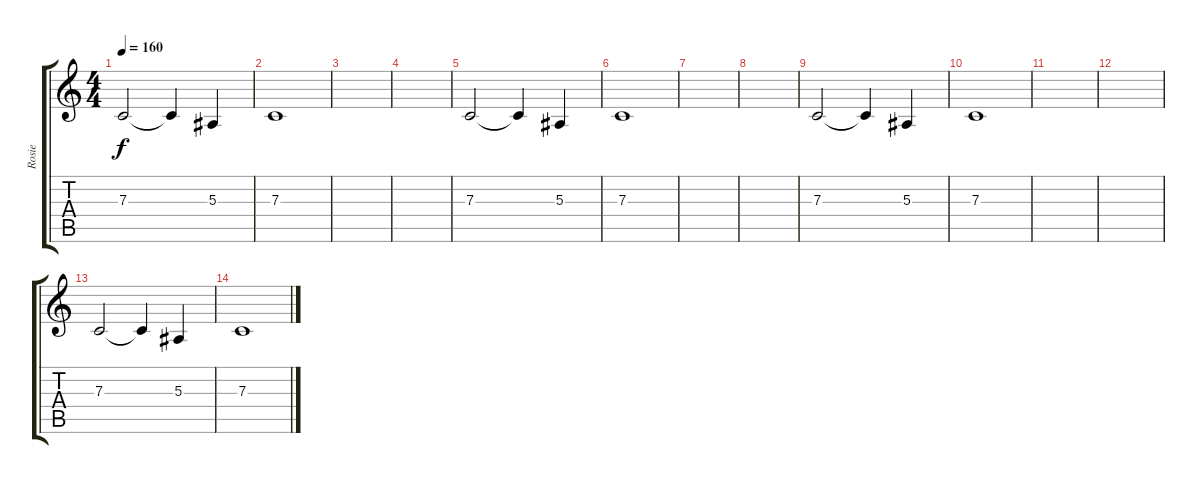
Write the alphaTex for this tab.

\track ("Rosie" "Rosie") {instrument choiraahs}
\staff {score tabs}
\tuning (D4 A3 F3 C3 G2 D2) {hide}
\ts (4 4)
\tempo 160
\clef g2
\ks c
7.3.2{dy f} 7.3{t}.4 5.3.4 |
7.3.1 |
|
|
7.3.2 7.3{t}.4 5.3.4 |
7.3.1 |
|
|
7.3.2 7.3{t}.4 5.3.4 |
7.3.1 |
|
|
7.3.2 7.3{t}.4 5.3.4 |
7.3.1
